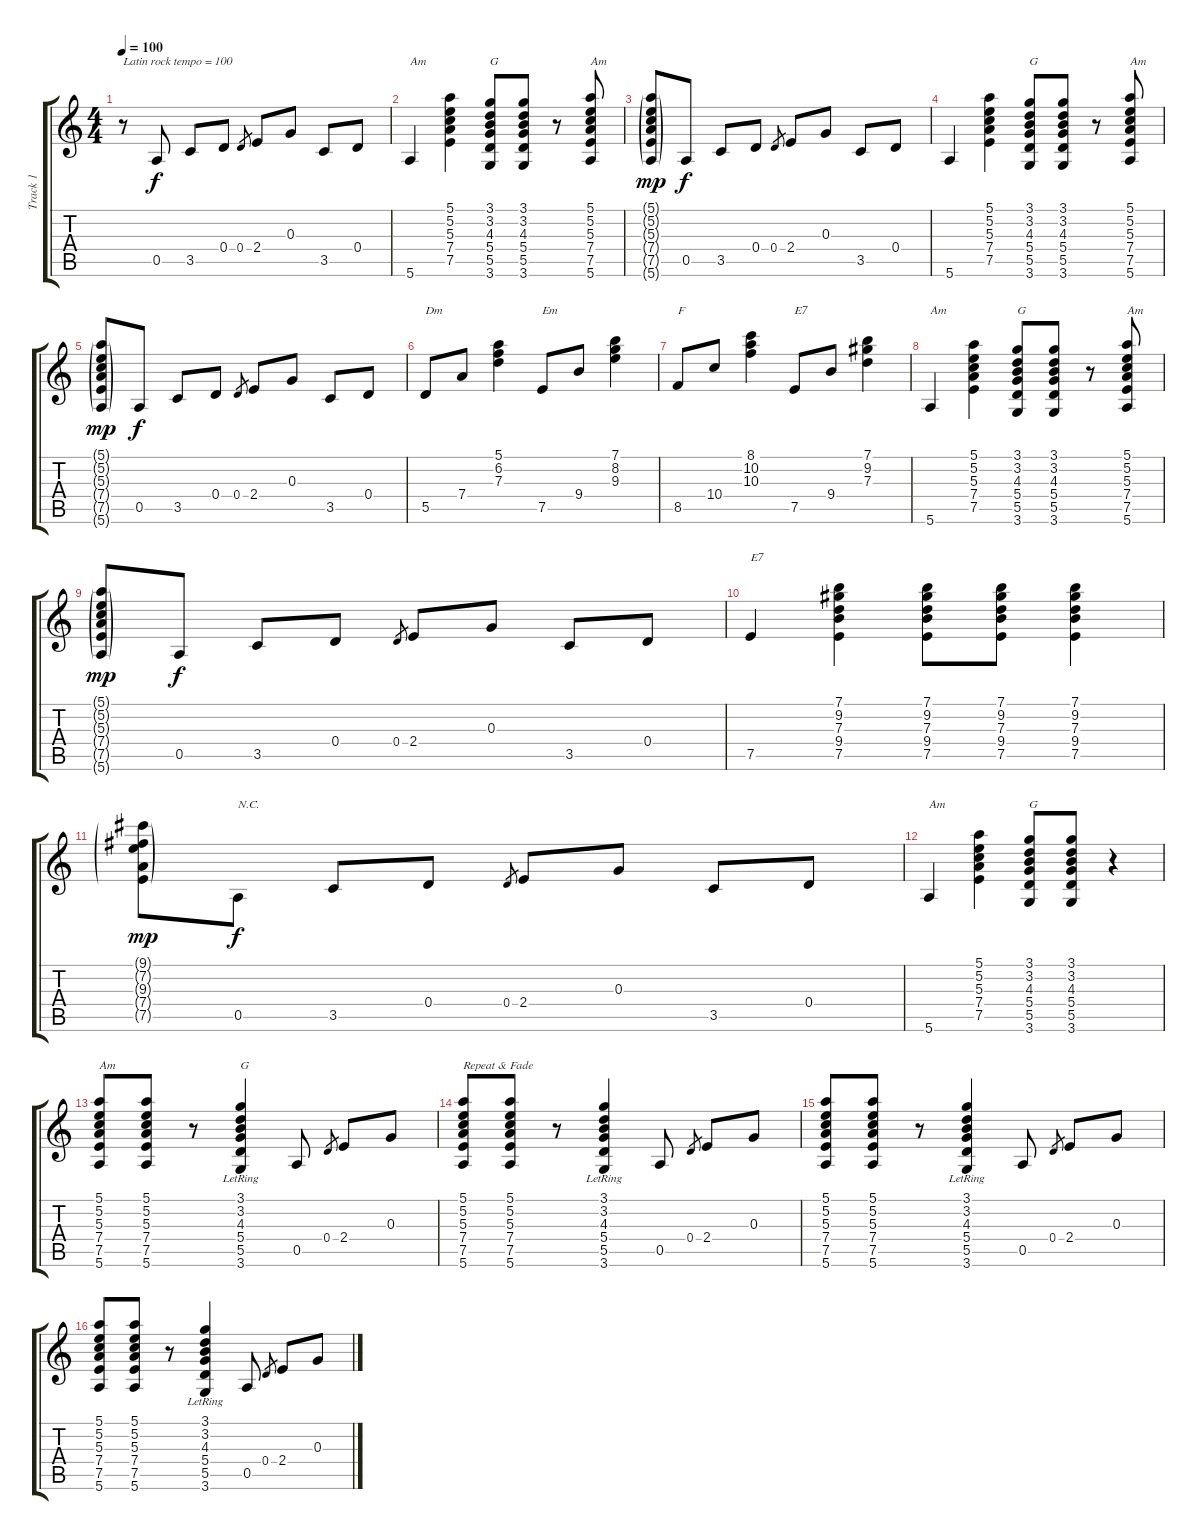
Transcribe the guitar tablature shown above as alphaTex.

\track ("Track 1" "Track 1") {instrument acousticguitarnylon}
\staff {score tabs}
\tuning (E4 B3 G3 D3 A2 E2) {hide}
\ts (4 4)
\tempo 100
\clef g2
\ks c
r.8{txt "Latin rock tempo = 100" dy f instrument acousticguitarnylon} 0.5.8 3.5.8 0.4.8 0.4.8{gr} 2.4.8 0.3.8 3.5.8 0.4.8 |
5.6.4{txt "Am"} (5.1 5.2 5.3 7.4 7.5).4 (3.1 3.2 4.3 5.4 5.5 3.6).8{txt "G"} (3.1 3.2 4.3 5.4 5.5 3.6).8 r.8 (5.1 5.2 5.3 7.4 7.5 5.6).8{txt "Am"} |
(5.1{g} 5.2{g} 5.3{g} 7.4{g} 7.5{g} 5.6{g}).8{dy mp} 0.5.8{dy f} 3.5.8 0.4.8 0.4.8{gr} 2.4.8 0.3.8 3.5.8 0.4.8 |
5.6.4 (5.1 5.2 5.3 7.4 7.5).4 (3.1 3.2 4.3 5.4 5.5 3.6).8{txt "G"} (3.1 3.2 4.3 5.4 5.5 3.6).8 r.8 (5.1 5.2 5.3 7.4 7.5 5.6).8{txt "Am"} |
(5.1{g} 5.2{g} 5.3{g} 7.4{g} 7.5{g} 5.6{g}).8{dy mp} 0.5.8{dy f} 3.5.8 0.4.8 0.4.8{gr} 2.4.8 0.3.8 3.5.8 0.4.8 |
5.5.8{txt "Dm"} 7.4.8 (5.1 6.2 7.3).4 7.5.8{txt "Em"} 9.4.8 (7.1 8.2 9.3).4 |
8.5.8{txt "F"} 10.4.8 (8.1 10.2 10.3).4 7.5.8{txt "E7"} 9.4.8 (7.1 9.2 7.3).4 |
5.6.4{txt "Am"} (5.1 5.2 5.3 7.4 7.5).4 (3.1 3.2 4.3 5.4 5.5 3.6).8{txt "G"} (3.1 3.2 4.3 5.4 5.5 3.6).8 r.8 (5.1 5.2 5.3 7.4 7.5 5.6).8{txt "Am"} |
(5.1{g} 5.2{g} 5.3{g} 7.4{g} 7.5{g} 5.6{g}).8{dy mp} 0.5.8{dy f} 3.5.8 0.4.8 0.4.8{gr} 2.4.8 0.3.8 3.5.8 0.4.8 |
7.5.4{txt "E7"} (7.1 9.2 7.3 9.4 7.5).4 (7.1 9.2 7.3 9.4 7.5).8 (7.1 9.2 7.3 9.4 7.5).8 (7.1 9.2 7.3 9.4 7.5).4 |
(9.1{g} 7.2{g} 9.3{g} 7.4{g} 7.5{g}).8{dy mp} 0.5.8{txt "N.C." dy f} 3.5.8 0.4.8 0.4.8{gr} 2.4.8 0.3.8 3.5.8 0.4.8 |
5.6.4{txt "Am"} (5.1 5.2 5.3 7.4 7.5).4 (3.1 3.2 4.3 5.4 5.5 3.6).8{txt "G"} (3.1 3.2 4.3 5.4 5.5 3.6).8 r.4 |
(5.1 5.2 5.3 7.4 7.5 5.6).8{txt "Am"} (5.1 5.2 5.3 7.4 7.5 5.6).8 r.8 (3.1{lr} 3.2{lr} 4.3{lr} 5.4{lr} 5.5{lr} 3.6{lr}).4{txt "G"} 0.5.8 0.4.8{gr} 2.4.8 0.3.8 |
(5.1 5.2 5.3 7.4 7.5 5.6).8{txt "Repeat & Fade" volume 11} (5.1 5.2 5.3 7.4 7.5 5.6).8 r.8 (3.1{lr} 3.2{lr} 4.3{lr} 5.4{lr} 5.5{lr} 3.6{lr}).4 0.5.8 0.4.8{gr} 2.4.8 0.3.8 |
(5.1 5.2 5.3 7.4 7.5 5.6).8{volume 9} (5.1 5.2 5.3 7.4 7.5 5.6).8 r.8 (3.1{lr} 3.2{lr} 4.3{lr} 5.4{lr} 5.5{lr} 3.6{lr}).4 0.5.8 0.4.8{gr} 2.4.8 0.3.8 |
(5.1 5.2 5.3 7.4 7.5 5.6).8{volume 7} (5.1 5.2 5.3 7.4 7.5 5.6).8 r.8 (3.1{lr} 3.2{lr} 4.3{lr} 5.4{lr} 5.5{lr} 3.6{lr}).4 0.5.8 0.4.8{gr} 2.4.8 0.3.8
